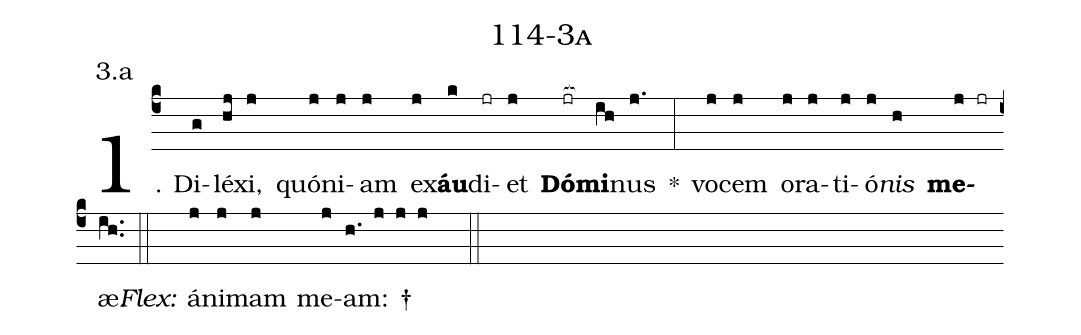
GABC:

name: 114-3a;
annotation: 3.a;
%%
(c4)1. Di(g)lé(hj)xi,(j) quón(j)i(j)am(j) ex(j)<b>áu</b>(k)di(jr)et(j) <b>Dó</b>(jr[ocb:1{])<b>mi</b>(ih[ocb:0}])nus(j.) *(:) vo(j)cem(j) o(j)ra(j)ti(j)ó(j)<i>nis</i>(h) <b>me</b>(j jr)æ.(ih..) (::)
<i>Flex:</i>()  á(j)ni(j)mam(j) me(j)am: †(h. j j j  ::)
